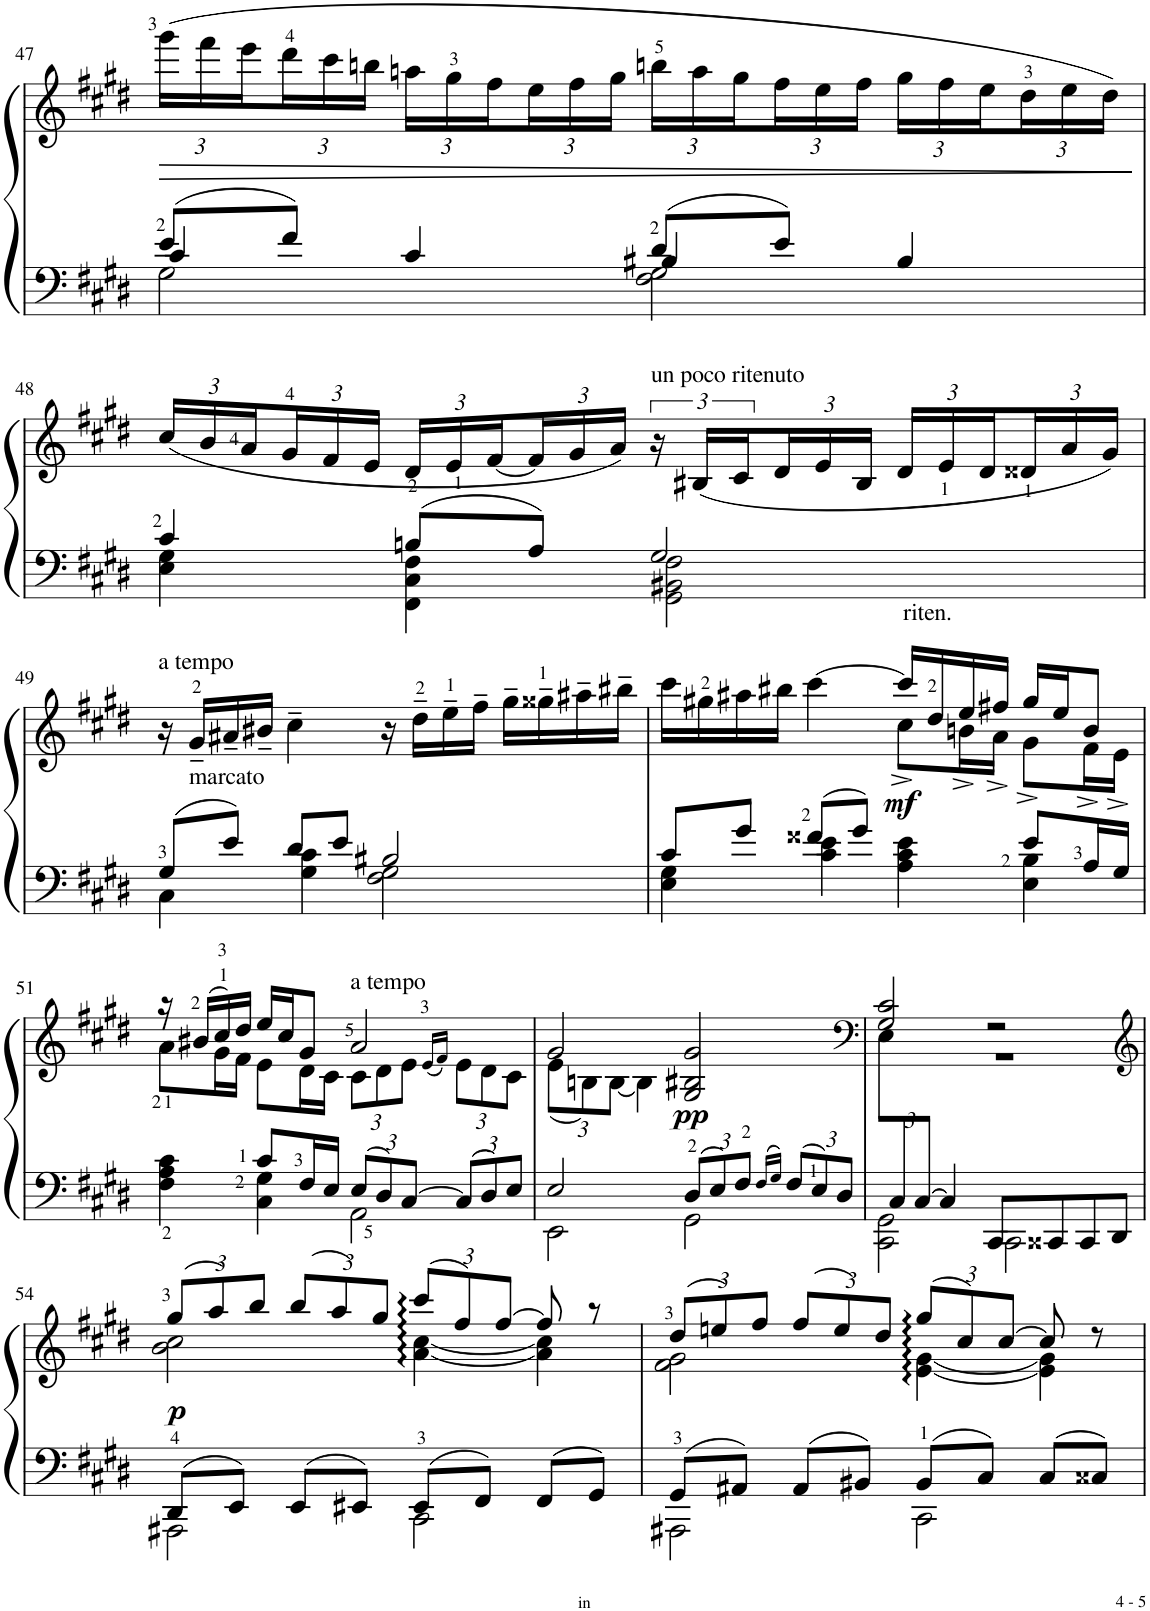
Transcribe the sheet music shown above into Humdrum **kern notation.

**kern	**kern	**dynam
*part1	*part1	*part1
*staff2	*staff1	*staff1/2
*I"Piano	*	*
*I'Pno.	*	*
!!LO:PB:g=z
*clefF4	*clefG2	*
*k[f#c#g#d#]	*k[f#c#g#d#]	*
*M4/4	*M4/4	*
*met(c)	*met(c)	*
=47	=47	=47
*^	*	*
*	*^	*	*
*	*	*	*Xbrackettup	*
!	!	!	!	!LO:HP:b
8e/L	4c#/	2G#\	(24ggg#\LL	>
.	.	.	24fff#\	.
.	.	.	24eee\	.
8f#/J	.	.	24ddd#\	.
.	.	.	24ccc#\	.
.	.	.	24bbn\JJ	.
4c#/	4ryy	.	24aan\LL	.
.	.	.	24gg#\	.
.	.	.	24ff#\	.
.	.	.	24ee\	.
.	.	.	24ff#\	.
.	.	.	24gg#\JJ	.
8d#/L	4B#X/	2F#\ 2G#\	24bbn\LL	.
.	.	.	24aa\	.
.	.	.	24gg#\	.
8e/J	.	.	24ff#\	.
.	.	.	24ee\	.
.	.	.	24ff#\JJ	.
4B#/	4ryy	.	24gg#\LL	.
.	.	.	24ff#\	.
.	.	.	24ee\	.
.	.	.	24dd#\	.
.	.	.	24ee\	.
.	.	.	24dd#\JJ)	.
*v	*v	*v	*	*
.	.	]
!!LO:LB:g=z
=48	=48	=48
*^	*	*
4E\ 4G#\	4c#/	(24cc#/LL	.
.	.	24b/	.
.	.	24a/	.
.	.	24g#/	.
.	.	24f#/	.
.	.	24e/JJ	.
4FF#\ 4C#\ 4F#\	8Bn/L	24d#/LL	.
.	.	24e/	.
.	.	[24f#/	.
.	8A/J	24f#/]	.
.	.	24g#/	.
.	.	24a/JJ)	.
*	*	*brackettup	*
!	!	!LO:TX:a:t=un poco ritenuto	!
2GG#\ 2BB#X\ 2F#\	2G#/	24r	.
.	.	(24B#X/LL	.
.	.	24c#/	.
*	*	*Xbrackettup	*
.	.	24d#/	.
.	.	24e/	.
.	.	24B#/JJ	.
.	.	24d#/LL	.
.	.	24e/	.
.	.	24d#/	.
.	.	24d##X/	.
.	.	24a/	.
.	.	24g#/JJ)	.
!!LO:LB:g=z
=49	=49	=49	=49
!	!	!LO:TX:a:t=a tempo	!
8G#/L	4C#\	16r	.
!	!	!LO:TX:b:t=marcato	!
.	.	16g#~/LL	.
8e/J	.	16a#X~/	.
.	.	16b#X~/JJ	.
8d#/L	4G#\ 4c#\	4cc#~\	.
8e/J	.	.	.
2B#X/	2F#\ 2G#\	16r	.
.	.	16dd#~\LL	.
.	.	16ee~\	.
.	.	16ff#~\JJ	.
.	.	16gg#~\LL	.
.	.	16gg##X~\	.
.	.	16aa#X~\	.
.	.	16bb#X~\JJ	.
=50	=50	=50	=50
*	*	*^	*
8c#/L	4E\ 4G#\	16ccc#\LL	2ryy	.
.	.	16gg#X\	.	.
8g#/J	.	16aa#X\	.	.
.	.	16bb#X\JJ	.	.
4c#\ 4e\	8f##X/L	[4ccc#\	.	.
.	8g#/J	.	.	.
!	!	!LO:TX:a:t=riten.	!	!
!	!	!	!	!LO:DY:b
4A\ 4c#\ 4e\	4ryy	16ccc#/LL]	8cc#^\L	mf
.	.	16dd#/	.	.
.	.	16ee/	16bn^\L	.
.	.	16ff#X/JJ	16a^\JJ	.
8e/L	4E\ 4B\	16gg#/LL	8g#^\L	.
.	.	16ee/J	.	.
16A/L	.	8b/J	16f#^\L	.
16G#/JJ	.	.	16e^\JJ	.
!!LO:LB:g=z	!!
=51	=51	=51	=51	=51
4F#\ 4A\ 4c#\	4ryy	16r	8a>>\L	.
.	.	(16b#X/LL	.	.
.	.	16cc#/)	16g#\L	.
.	.	16dd#/JJ	16f#\JJ	.
8c#/L	4C#\ 4G#\	16ee/LL	8e\L	.
.	.	16cc#/J	.	.
16F#/L	.	8g#/J	16d#\L	.
16E/JJ	.	.	16c#\JJ	.
*Xbrackettup	*	*	*	*
!	!	!LO:TX:a:t=a tempo	!	!
12E/L	2AA\	2a/	12c#\L	.
12D#/	.	.	12d#\	.
[12C#/J	.	.	12e\J	.
.	.	.	(16qe/LL	.
.	.	.	16qf#/JJ)	.
12C#/L]	.	.	12e\L	.
12D#/	.	.	12d#\	.
12E/J	.	.	12c#\J	.
=52	=52	=52	=52	=52
2E/	2EE\	2g#/	(12e\L	.
.	.	.	12Bn\)	.
.	.	.	[12B\J	.
.	.	.	4B\]	.
!	!	!	!	!LO:DY:b
12D#/L	2GG#\	2G#/ 2B#X/ 2g#/	2ryy	pp
12E/	.	.	.	.
12F#/J	.	.	.	.
16qF#/LL	.	.	.	.
16qG#/JJ	.	.	.	.
12F#/L	.	.	.	.
12E/	.	.	.	.
12D#/J	.	.	.	.
*	*	*v	*v	*
=53	=53	=53	=53
*	*	*clefF4	*
*	*	*^	*
*	*	*	*^	*
12ryy	2CC#\ 2GG#\	2G#/ 2c#/	1r	12E\L	.
12C#/	.	.	.	12%11ryy	.
[12C#/J	.	.	.	.	.
4C#/]	.	.	.	.	.
8CC#/L	2CC#\	2r	.	.	.
8CC##X/	.	.	.	.	.
8CC##/	.	.	.	.	.
8DD#/J	.	.	.	.	.
*	*	*v	*v	*v	*
!!LO:LB:g=z
=54	=54	=54	=54
*	*	*clefG2	*
*	*	*^	*
!	!	!	!	!LO:DY:b
8DD#/L	2AAA#X\	(12gg#/L	2b\ 2cc#\	p
.	.	12aa/)	.	.
8EE/J	.	.	.	.
.	.	12bb/J	.	.
8EE/L	.	(12bb/L	.	.
.	.	12aa/)	.	.
8EE#X/J	.	.	.	.
.	.	12gg#/J	.	.
8EE#/L	2CC#\	(12ccc#/L	[4a\ [4cc#\	.
.	.	12ff#/)	.	.
8FF#/J	.	.	.	.
.	.	[12ff#/J	.	.
8FF#/L	.	8ff#/]	4a\] 4cc#\]	.
8GG#/J	.	8r	.	.
=55	=55	=55	=55	=55
8GG#/L	2AAA#X\	(12dd#/L	2f#\ 2g#\	.
.	.	12een/)	.	.
8AA#X/J	.	.	.	.
.	.	12ff#/J	.	.
8AA#/L	.	(12ff#/L	.	.
.	.	12ee/)	.	.
8BB#X/J	.	.	.	.
.	.	12dd#/J	.	.
8BB#/L	2CC#\	(12gg#/L	[4e\ [4g#\	.
.	.	12cc#/)	.	.
8C#/J	.	.	.	.
.	.	[12cc#/J	.	.
8C#/L	.	8cc#/]	4e\] 4g#\]	.
8C##X/J	.	8r	.	.
*v	*v	*	*	*
*	*v	*v	*
=	=	=
*-	*-	*-
